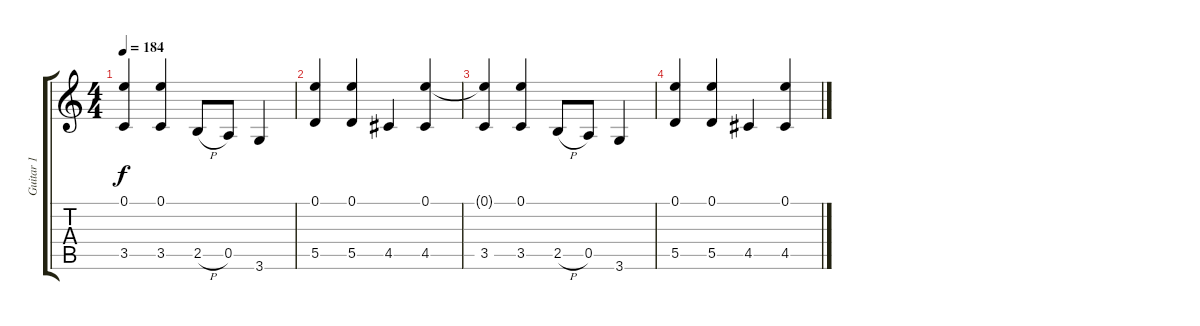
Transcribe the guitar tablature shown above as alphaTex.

\track ("Guitar 1" "Guitar 1") {instrument acousticguitarsteel}
\staff {score tabs}
\tuning (E4 B3 G3 D3 A2 E2) {hide}
\ts (4 4)
\tempo 184
\clef g2
\ks c
(0.1{t} 3.5).4{dy f} (0.1 3.5).4 2.5{h}.8 0.5.8 3.6.4 |
(0.1 5.5).4 (0.1 5.5).4 4.5.4 (0.1 4.5).4 |
(0.1{t} 3.5).4 (0.1 3.5).4 2.5{h}.8 0.5.8 3.6.4 |
(0.1 5.5).4 (0.1 5.5).4 4.5.4 (0.1 4.5).4
